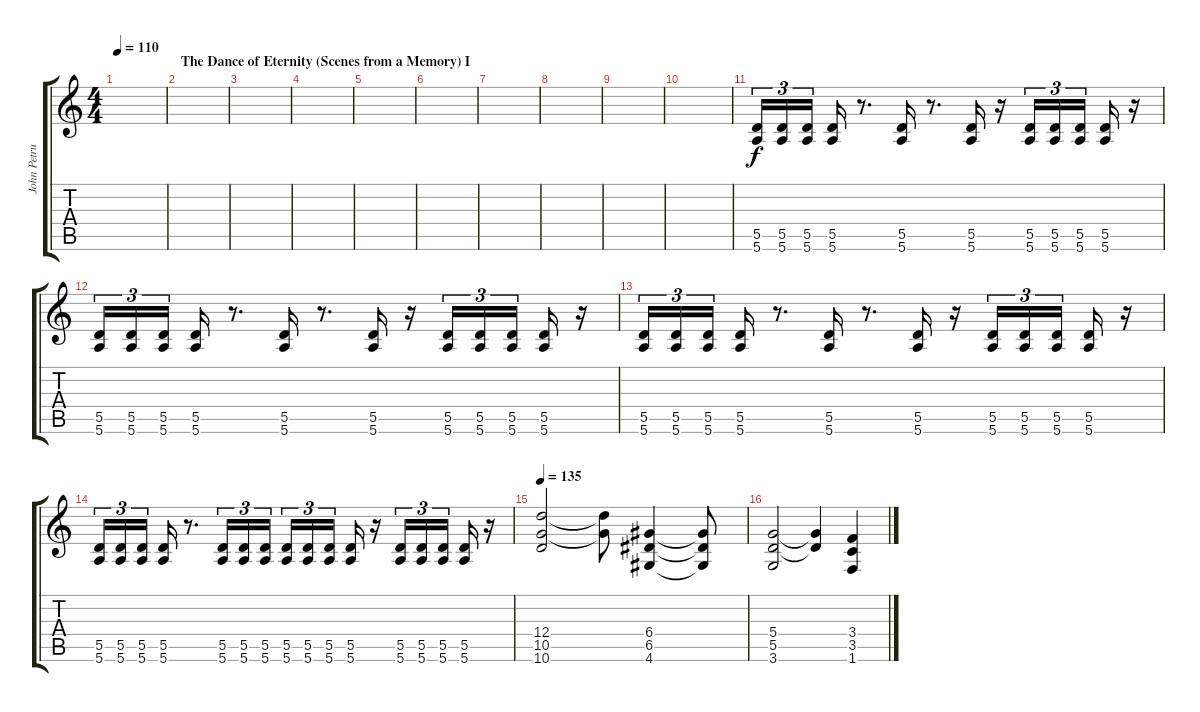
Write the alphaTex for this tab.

\track ("John Petrucci Lead Guitar" "John Petru") {instrument distortionguitar}
\staff {score tabs}
\tuning (E4 B3 G3 D3 A2 E2) {hide}
\ts (4 4)
\tempo 110
\clef g2
\ks c
|
\section ("" "The Dance of Eternity (Scenes from a Memory) I")
|
|
|
|
|
|
|
|
|
(5.5 5.6).16{tu (3 2)} (5.5 5.6).16{tu (3 2)} (5.5 5.6).16{tu (3 2)} (5.5 5.6).16 r.8{d} (5.5 5.6).16 r.8{d} (5.5 5.6).16 r.16 (5.5 5.6).16{tu (3 2)} (5.5 5.6).16{tu (3 2)} (5.5 5.6).16{tu (3 2)} (5.5 5.6).16 r.16 |
(5.5 5.6).16{tu (3 2)} (5.5 5.6).16{tu (3 2)} (5.5 5.6).16{tu (3 2)} (5.5 5.6).16 r.8{d} (5.5 5.6).16 r.8{d} (5.5 5.6).16 r.16 (5.5 5.6).16{tu (3 2)} (5.5 5.6).16{tu (3 2)} (5.5 5.6).16{tu (3 2)} (5.5 5.6).16 r.16 |
(5.5 5.6).16{tu (3 2)} (5.5 5.6).16{tu (3 2)} (5.5 5.6).16{tu (3 2)} (5.5 5.6).16 r.8{d} (5.5 5.6).16 r.8{d} (5.5 5.6).16 r.16 (5.5 5.6).16{tu (3 2)} (5.5 5.6).16{tu (3 2)} (5.5 5.6).16{tu (3 2)} (5.5 5.6).16 r.16 |
(5.5 5.6).16{tu (3 2)} (5.5 5.6).16{tu (3 2)} (5.5 5.6).16{tu (3 2)} (5.5 5.6).16 r.8{d} (5.5 5.6).16{tu (3 2)} (5.5 5.6).16{tu (3 2)} (5.5 5.6).16{tu (3 2)} (5.5 5.6).16{tu (3 2)} (5.5 5.6).16{tu (3 2)} (5.5 5.6).16{tu (3 2)} (5.5 5.6).16 r.16 (5.5 5.6).16{tu (3 2)} (5.5 5.6).16{tu (3 2)} (5.5 5.6).16{tu (3 2)} (5.5 5.6).16 r.16 |
\tempo 135
(12.4 10.5 10.6).2 (12.4{t} 10.5{t}).8 (6.4 6.5 4.6).4 (6.4{t} 6.5{t} 4.6{t}).8 |
(5.4 5.5 3.6).2 (5.4{t} 5.5{t}).4 (3.4 3.5 1.6).4
